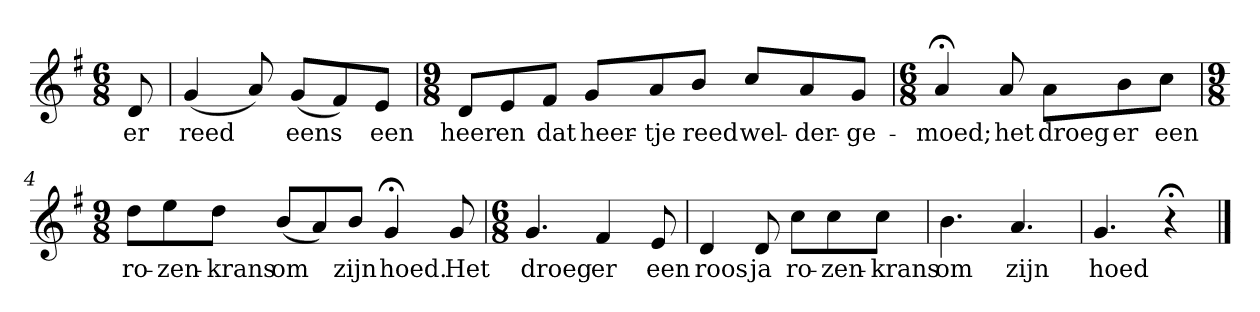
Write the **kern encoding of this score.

**kern	**text
*part1	*part1
*staff1	*staff1
*k[f#]	*
*G:	*
*M6/8	*
*MM120	*
=	=
8d	er
=1	=1
(4g	reed
8a)	.
(8gL	eens
8f#)	.
8eJ	een
=2	=2
*M9/8	*
8dL	heer
8e	en
8f#J	dat
8gL	heer-
8a	-tje
8bJ	reed
8ccL	wel-
8a	-der-
8gJ	-ge-
=3	=3
*M6/8	*
4a;<	-moed;
8a	het
8aL	droeg
8b	er
8ccJ	een
=4	=4
*M9/8	*
8ddL	ro-
8ee	-zen-
8ddJ	-krans
(8bL	om
8a)	.
8bJ	zijn
4g;<	hoed.
8g	Het
=5	=5
*M6/8	*
4.g	droeg
4f#	er
8e	een
=6	=6
4d	roos
8d	ja
8ccL	ro-
8cc	-zen-
8ccJ	-krans
=7	=7
4.b	om
4.a	zijn
=8	=8
4.g	hoed
4r;<	.
==	==
*-	*-
